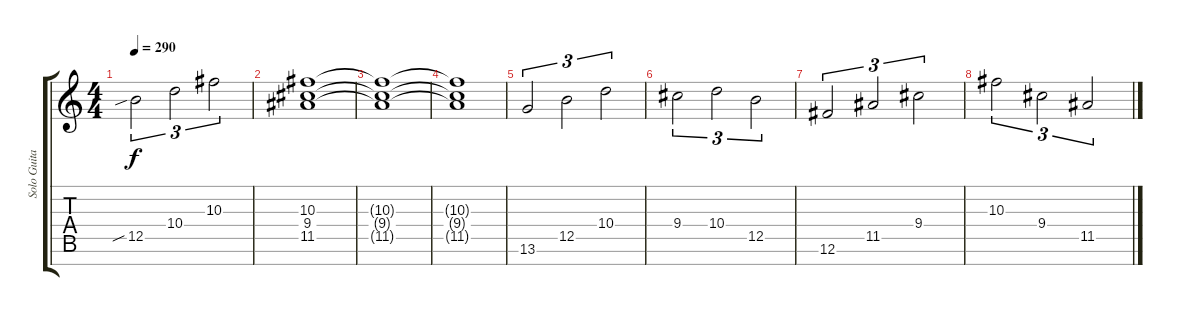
\track ("Solo Guitar (Chris Storey)" "Solo Guita") {instrument distortionguitar}
\staff {score tabs}
\tuning (Gb4 Db4 Ab3 E3 B2 Gb2 B1) {hide}
\ts (4 4)
\tempo 290
\clef g2
\ks c
12.5{sib}.2{tu (3 2) dy f} 10.4.2{tu (3 2)} 10.3.2{tu (3 2)} |
(10.3 9.4 11.5).1 |
(10.3{t} 9.4{t} 11.5{t}).1 |
(10.3{t} 9.4{t} 11.5{t}).1 |
13.6.2{tu (3 2)} 12.5.2{tu (3 2)} 10.4.2{tu (3 2)} |
9.4.2{tu (3 2)} 10.4.2{tu (3 2)} 12.5.2{tu (3 2)} |
12.6.2{tu (3 2)} 11.5.2{tu (3 2)} 9.4.2{tu (3 2)} |
10.3.2{tu (3 2)} 9.4.2{tu (3 2)} 11.5.2{tu (3 2)}
